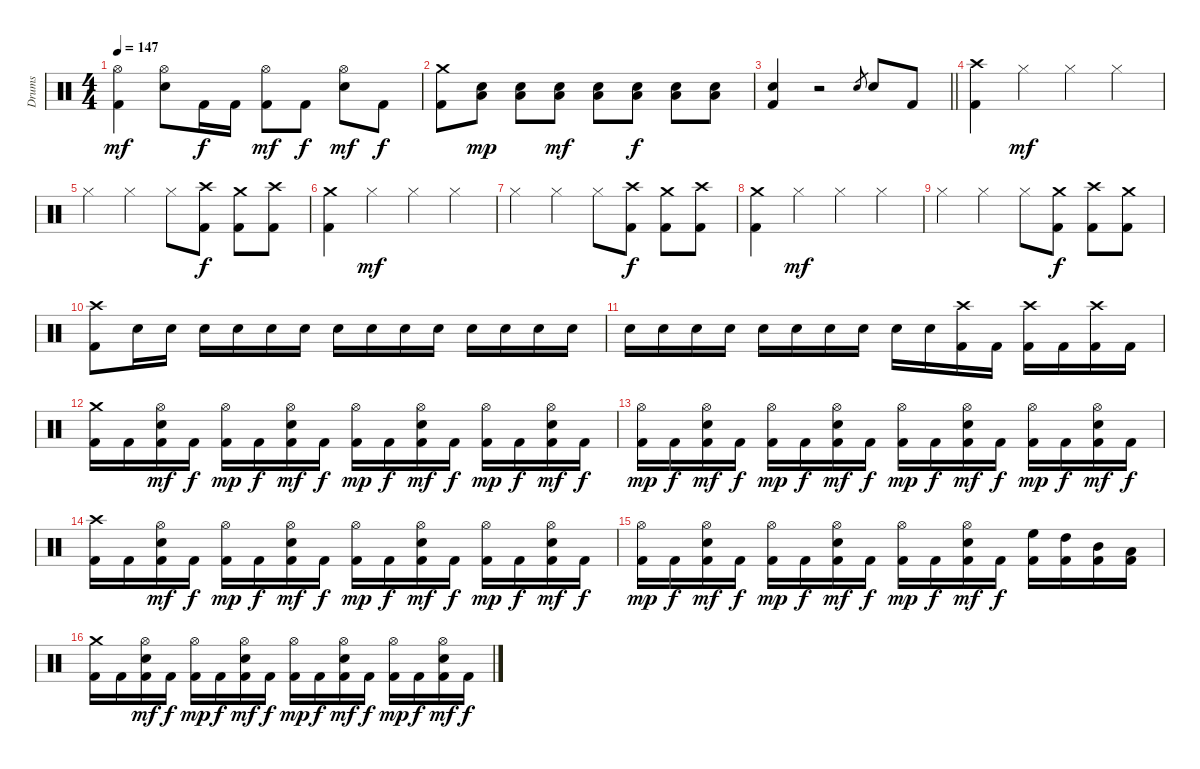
\track ("Drums" "Drums") {instrument percussion}
\staff {score}
\articulation defaults
\ts (4 4)
\tempo 147
\clef neutral
\ks c
("Hi-Hat (open)" "Kick (hit) 2").4{dy mf} ("Hi-Hat (open)" "Electric Snare (hit)").8 "Kick (hit) 2".16{dy f} "Kick (hit) 2".16 ("Hi-Hat (open)" "Kick (hit) 2").8{dy mf} "Kick (hit) 2".8{dy f} ("Hi-Hat (open)" "Electric Snare (hit)").8{dy mf} "Kick (hit) 2".8{dy f} |
("Crash medium (hit)" "Kick (hit) 2").8 ("Low Tom (hit)" "Electric Snare (hit)").8{dy mp} ("Low Tom (hit)" "Electric Snare (hit)").8 ("Low Tom (hit)" "Electric Snare (hit)").8{dy mf} ("Low Tom (hit)" "Electric Snare (hit)").8 ("Low Tom (hit)" "Electric Snare (hit)").8{dy f} ("Low Tom (hit)" "Electric Snare (hit)").8 ("Low Tom (hit)" "Electric Snare (hit)").8 |
\barLineRight lightlight
("Electric Snare (hit)" "Kick (hit) 2").4 r.2 "Electric Snare (hit)".8{gr} "Electric Snare (hit)".8 "Kick (hit) 2".8 |
("Crash high (hit)" "Kick (hit) 2").4 "Hi-Hat (closed)".4{dy mf} "Hi-Hat (closed)".4 "Hi-Hat (closed)".4 |
"Hi-Hat (closed)".4 "Hi-Hat (closed)".4 "Hi-Hat (closed)".8 ("Crash high (hit)" "Kick (hit) 2").8{dy f} ("Crash medium (hit)" "Kick (hit) 2").8 ("Crash high (hit)" "Kick (hit) 2").8 |
("Crash medium (hit)" "Kick (hit) 2").4 "Hi-Hat (closed)".4{dy mf} "Hi-Hat (closed)".4 "Hi-Hat (closed)".4 |
"Hi-Hat (closed)".4 "Hi-Hat (closed)".4 "Hi-Hat (closed)".8 ("Crash high (hit)" "Kick (hit) 2").8{dy f} ("Crash medium (hit)" "Kick (hit) 2").8 ("Crash high (hit)" "Kick (hit) 2").8 |
("Crash medium (hit)" "Kick (hit) 2").4 "Hi-Hat (closed)".4{dy mf} "Hi-Hat (closed)".4 "Hi-Hat (closed)".4 |
"Hi-Hat (closed)".4 "Hi-Hat (closed)".4 "Hi-Hat (closed)".8 ("Crash medium (hit)" "Kick (hit) 2").8{dy f} ("Crash high (hit)" "Kick (hit) 2").8 ("Crash medium (hit)" "Kick (hit) 2").8 |
("Crash high (hit)" "Kick (hit) 2").8 "Electric Snare (hit)".16{volume 3} "Electric Snare (hit)".16{volume 15} "Electric Snare (hit)".16 "Electric Snare (hit)".16 "Electric Snare (hit)".16 "Electric Snare (hit)".16 "Electric Snare (hit)".16 "Electric Snare (hit)".16 "Electric Snare (hit)".16 "Electric Snare (hit)".16 "Electric Snare (hit)".16 "Electric Snare (hit)".16 "Electric Snare (hit)".16 "Electric Snare (hit)".16 |
"Electric Snare (hit)".16 "Electric Snare (hit)".16 "Electric Snare (hit)".16 "Electric Snare (hit)".16 "Electric Snare (hit)".16 "Electric Snare (hit)".16 "Electric Snare (hit)".16 "Electric Snare (hit)".16 "Electric Snare (hit)".16 "Electric Snare (hit)".16 ("Crash high (hit)" "Kick (hit) 2").16{volume 15} "Kick (hit) 2".16 ("Crash high (hit)" "Kick (hit) 2").16 "Kick (hit) 2".16 ("Crash high (hit)" "Kick (hit) 2").16 "Kick (hit) 2".16 |
("Crash medium (hit)" "Kick (hit) 2").16 "Kick (hit) 2".16 ("Hi-Hat (open)" "Electric Snare (hit)" "Kick (hit) 2").16{dy mf} "Kick (hit) 2".16{dy f} ("Hi-Hat (open)" "Kick (hit) 2").16{dy mp} "Kick (hit) 2".16{dy f} ("Hi-Hat (open)" "Electric Snare (hit)" "Kick (hit) 2").16{dy mf} "Kick (hit) 2".16{dy f} ("Hi-Hat (open)" "Kick (hit) 2").16{dy mp} "Kick (hit) 2".16{dy f} ("Hi-Hat (open)" "Electric Snare (hit)" "Kick (hit) 2").16{dy mf} "Kick (hit) 2".16{dy f} ("Hi-Hat (open)" "Kick (hit) 2").16{dy mp} "Kick (hit) 2".16{dy f} ("Hi-Hat (open)" "Electric Snare (hit)" "Kick (hit) 2").16{dy mf} "Kick (hit) 2".16{dy f} |
("Hi-Hat (open)" "Kick (hit) 2").16{dy mp} "Kick (hit) 2".16{dy f} ("Hi-Hat (open)" "Electric Snare (hit)" "Kick (hit) 2").16{dy mf} "Kick (hit) 2".16{dy f} ("Hi-Hat (open)" "Kick (hit) 2").16{dy mp} "Kick (hit) 2".16{dy f} ("Hi-Hat (open)" "Electric Snare (hit)" "Kick (hit) 2").16{dy mf} "Kick (hit) 2".16{dy f} ("Hi-Hat (open)" "Kick (hit) 2").16{dy mp} "Kick (hit) 2".16{dy f} ("Hi-Hat (open)" "Electric Snare (hit)" "Kick (hit) 2").16{dy mf} "Kick (hit) 2".16{dy f} ("Hi-Hat (open)" "Kick (hit) 2").16{dy mp} "Kick (hit) 2".16{dy f} ("Hi-Hat (open)" "Electric Snare (hit)" "Kick (hit) 2").16{dy mf} "Kick (hit) 2".16{dy f} |
("Crash high (hit)" "Kick (hit) 2").16 "Kick (hit) 2".16 ("Hi-Hat (open)" "Electric Snare (hit)" "Kick (hit) 2").16{dy mf} "Kick (hit) 2".16{dy f} ("Hi-Hat (open)" "Kick (hit) 2").16{dy mp} "Kick (hit) 2".16{dy f} ("Hi-Hat (open)" "Electric Snare (hit)" "Kick (hit) 2").16{dy mf} "Kick (hit) 2".16{dy f} ("Hi-Hat (open)" "Kick (hit) 2").16{dy mp} "Kick (hit) 2".16{dy f} ("Hi-Hat (open)" "Electric Snare (hit)" "Kick (hit) 2").16{dy mf} "Kick (hit) 2".16{dy f} ("Hi-Hat (open)" "Kick (hit) 2").16{dy mp} "Kick (hit) 2".16{dy f} ("Hi-Hat (open)" "Electric Snare (hit)" "Kick (hit) 2").16{dy mf} "Kick (hit) 2".16{dy f} |
("Hi-Hat (open)" "Kick (hit) 2").16{dy mp} "Kick (hit) 2".16{dy f} ("Hi-Hat (open)" "Electric Snare (hit)" "Kick (hit) 2").16{dy mf} "Kick (hit) 2".16{dy f} ("Hi-Hat (open)" "Kick (hit) 2").16{dy mp} "Kick (hit) 2".16{dy f} ("Hi-Hat (open)" "Electric Snare (hit)" "Kick (hit) 2").16{dy mf} "Kick (hit) 2".16{dy f} ("Hi-Hat (open)" "Kick (hit) 2").16{dy mp} "Kick (hit) 2".16{dy f} ("Hi-Hat (open)" "Electric Snare (hit)" "Kick (hit) 2").16{dy mf} "Kick (hit) 2".16{dy f} ("High Floor Tom (hit)" "Kick (hit) 2").16 ("High Tom (hit)" "Kick (hit) 2").16 ("Mid Tom (hit)" "Kick (hit) 2").16 ("Low Tom (hit)" "Kick (hit) 2").16 |
("Crash medium (hit)" "Kick (hit) 2").16 "Kick (hit) 2".16 ("Hi-Hat (open)" "Electric Snare (hit)" "Kick (hit) 2").16{dy mf} "Kick (hit) 2".16{dy f} ("Hi-Hat (open)" "Kick (hit) 2").16{dy mp} "Kick (hit) 2".16{dy f} ("Hi-Hat (open)" "Electric Snare (hit)" "Kick (hit) 2").16{dy mf} "Kick (hit) 2".16{dy f} ("Hi-Hat (open)" "Kick (hit) 2").16{dy mp} "Kick (hit) 2".16{dy f} ("Hi-Hat (open)" "Electric Snare (hit)" "Kick (hit) 2").16{dy mf} "Kick (hit) 2".16{dy f} ("Hi-Hat (open)" "Kick (hit) 2").16{dy mp} "Kick (hit) 2".16{dy f} ("Hi-Hat (open)" "Electric Snare (hit)" "Kick (hit) 2").16{dy mf} "Kick (hit) 2".16{dy f}
